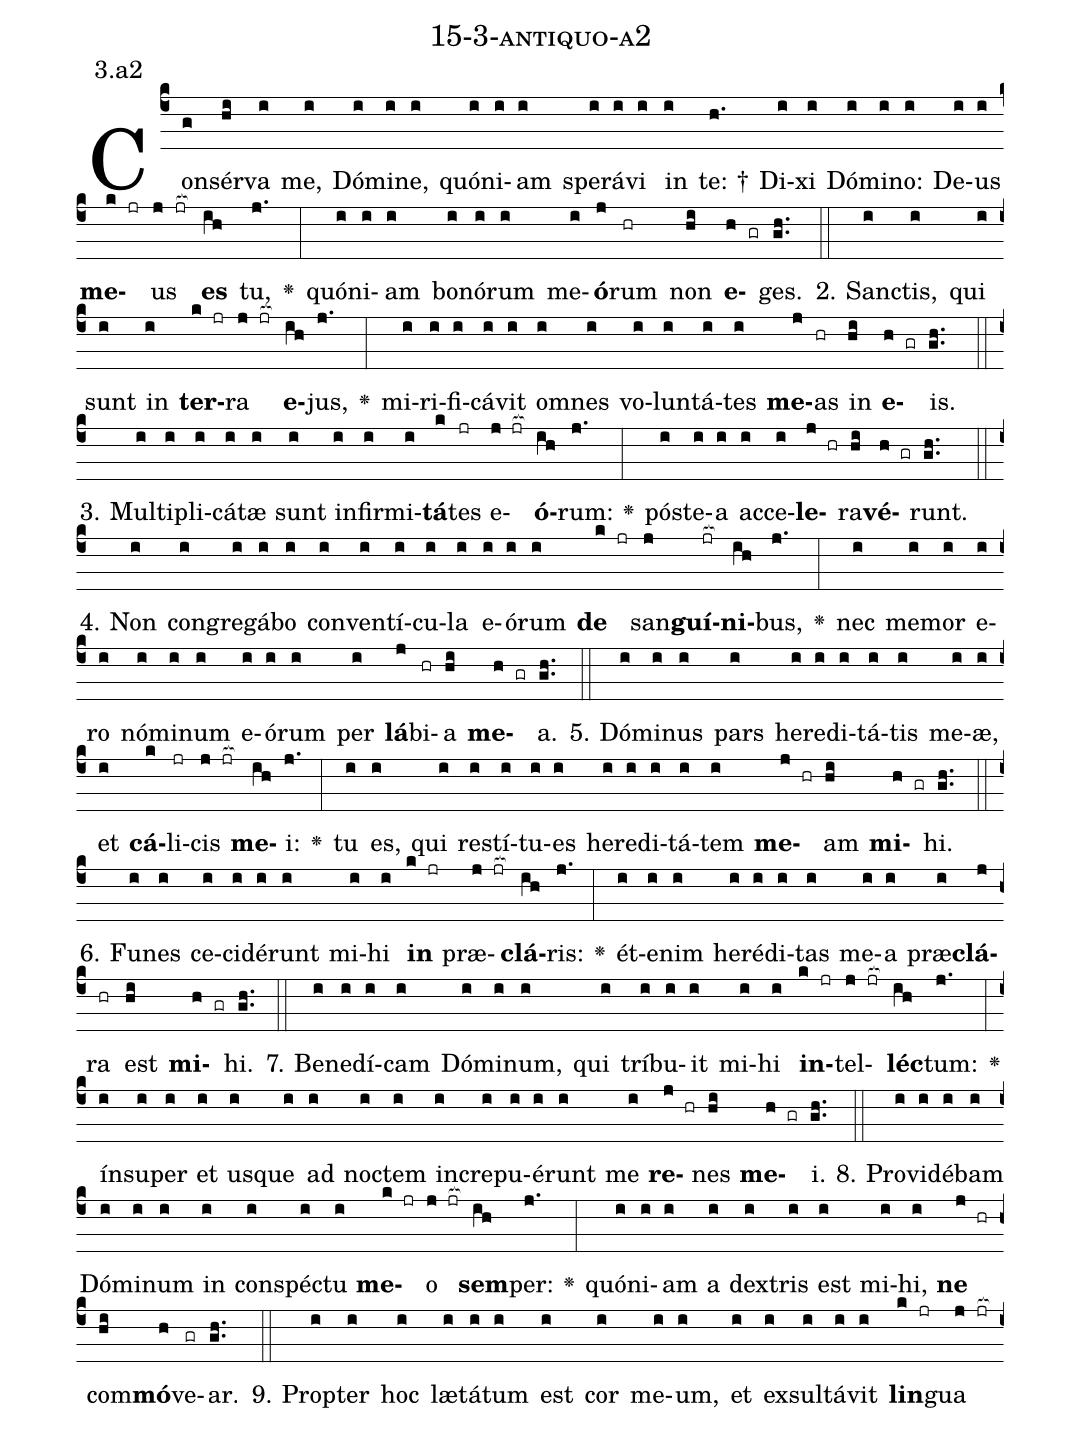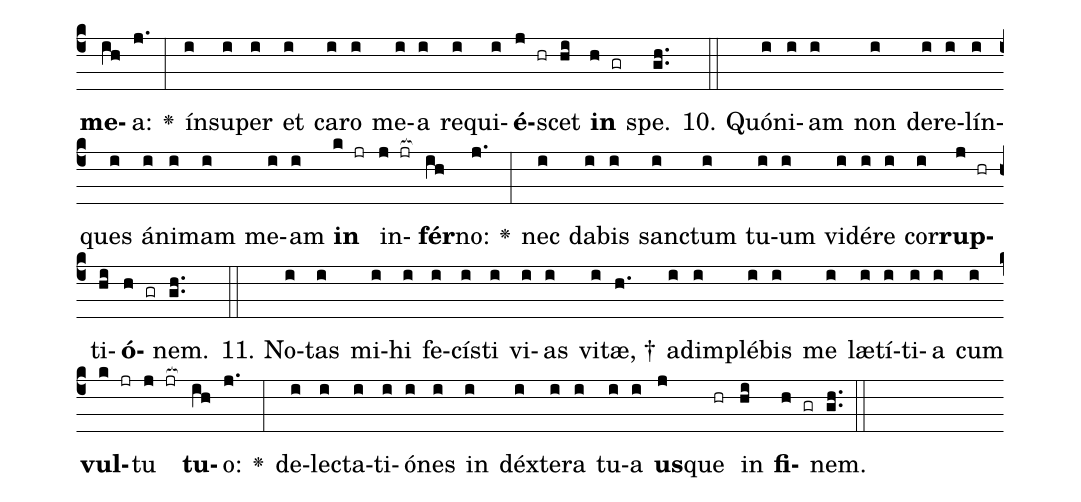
name: 15-3-antiquo-a2;
annotation: 3.a2;
%%
(c4)Con(g)sér(hi)va(i) me,(i) Dó(i)mi(i)ne,(i) quón(i)i(i)am(i) spe(i)rá(i)vi(i) in(i) te: †(h.) Di(i)xi(i) Dó(i)mi(i)no:(i) De(i)us(i) <b>me</b>(k jr)us(j jr[ocb:1{]) <b>es</b>(ih[ocb:0}]) tu,(j.) <v>\greheightstar</v>(:) quón(i)i(i)am(i) bo(i)nó(i)rum(i) me(i)<b>ó</b>(j)rum(hr) non(hi) <b>e</b>(h gr)ges.(gh..) (::)
2. Sanc(i)tis,(i) qui(i) sunt(i) in(i) <b>ter</b>(k jr)ra(j jr[ocb:1{]) <b>e</b>(ih[ocb:0}])jus,(j.) <v>\greheightstar</v>(:) mi(i)ri(i)fi(i)cá(i)vit(i) om(i)nes(i) vo(i)lun(i)tá(i)tes(i) <b>me</b>(j)as(hr) in(hi) <b>e</b>(h gr)is.(gh..) (::)
3. Mul(i)ti(i)pli(i)cá(i)tæ(i) sunt(i) in(i)fir(i)mi(i)<b>tá</b>(k)tes(jr) e(j jr[ocb:1{])<b>ó</b>(ih[ocb:0}])rum:(j.) <v>\greheightstar</v>(:) póst(i)e(i)a(i) ac(i)ce(i)<b>le</b>(j hr)ra(hi)<b>vé</b>(h gr)runt.(gh..) (::)
4. Non(i) con(i)gre(i)gá(i)bo(i) con(i)ven(i)tí(i)cu(i)la(i) e(i)ó(i)rum(i) <b>de</b>(k jr) san(j)<b>guí</b>(jr[ocb:1{])<b>ni</b>(ih[ocb:0}])bus,(j.) <v>\greheightstar</v>(:) nec(i) me(i)mor(i) e(i)ro(i) nó(i)mi(i)num(i) e(i)ó(i)rum(i) per(i) <b>lá</b>(j)bi(hr)a(hi) <b>me</b>(h gr)a.(gh..) (::)
5. Dó(i)mi(i)nus(i) pars(i) he(i)re(i)di(i)tá(i)tis(i) me(i)æ,(i) et(i) <b>cá</b>(k)li(jr)cis(j jr[ocb:1{]) <b>me</b>(ih[ocb:0}])i:(j.) <v>\greheightstar</v>(:) tu(i) es,(i) qui(i) re(i)stí(i)tu(i)es(i) he(i)re(i)di(i)tá(i)tem(i) <b>me</b>(j hr)am(hi) <b>mi</b>(h gr)hi.(gh..) (::)
6. Fu(i)nes(i) ce(i)ci(i)dé(i)runt(i) mi(i)hi(i) <b>in</b>(k jr) præ(j jr[ocb:1{])<b>clá</b>(ih[ocb:0}])ris:(j.) <v>\greheightstar</v>(:) ét(i)e(i)nim(i) he(i)ré(i)di(i)tas(i) me(i)a(i) præ(i)<b>clá</b>(j)ra(hr) est(hi) <b>mi</b>(h gr)hi.(gh..) (::)
7. Be(i)ne(i)dí(i)cam(i) Dó(i)mi(i)num,(i) qui(i) trí(i)bu(i)it(i) mi(i)hi(i) <b>in</b>(k jr)tel(j jr[ocb:1{])<b>léc</b>(ih[ocb:0}])tum:(j.) <v>\greheightstar</v>(:) ín(i)su(i)per(i) et(i) us(i)que(i) ad(i) noc(i)tem(i) in(i)cre(i)pu(i)é(i)runt(i) me(i) <b>re</b>(j hr)nes(hi) <b>me</b>(h gr)i.(gh..) (::)
8. Pro(i)vi(i)dé(i)bam(i) Dó(i)mi(i)num(i) in(i) con(i)spéc(i)tu(i) <b>me</b>(k jr)o(j jr[ocb:1{]) <b>sem</b>(ih[ocb:0}])per:(j.) <v>\greheightstar</v>(:) quón(i)i(i)am(i) a(i) dex(i)tris(i) est(i) mi(i)hi,(i) <b>ne</b>(j hr) com(hi)<b>mó</b>(h)ve(gr)ar.(gh..) (::)
9. Prop(i)ter(i) hoc(i) læ(i)tá(i)tum(i) est(i) cor(i) me(i)um,(i) et(i) ex(i)sul(i)tá(i)vit(i) <b>lin</b>(k jr)gua(j jr[ocb:1{]) <b>me</b>(ih[ocb:0}])a:(j.) <v>\greheightstar</v>(:) ín(i)su(i)per(i) et(i) ca(i)ro(i) me(i)a(i) re(i)qui(i)<b>é</b>(j hr)scet(hi) <b>in</b>(h gr) spe.(gh..) (::)
10. Quón(i)i(i)am(i) non(i) de(i)re(i)lín(i)ques(i) á(i)ni(i)mam(i) me(i)am(i) <b>in</b>(k jr) in(j jr[ocb:1{])<b>fér</b>(ih[ocb:0}])no:(j.) <v>\greheightstar</v>(:) nec(i) da(i)bis(i) sanc(i)tum(i) tu(i)um(i) vi(i)dé(i)re(i) cor(i)<b>rup</b>(j hr)ti(hi)<b>ó</b>(h gr)nem.(gh..) (::)
11. No(i)tas(i) mi(i)hi(i) fe(i)cís(i)ti(i) vi(i)as(i) vi(i)tæ, †(h.) ad(i)im(i)plé(i)bis(i) me(i) læ(i)tí(i)ti(i)a(i) cum(i) <b>vul</b>(k jr)tu(j jr[ocb:1{]) <b>tu</b>(ih[ocb:0}])o:(j.) <v>\greheightstar</v>(:) de(i)lec(i)ta(i)ti(i)ó(i)nes(i) in(i) déx(i)te(i)ra(i) tu(i)a(i) <b>us</b>(j)que(hr) in(hi) <b>fi</b>(h gr)nem.(gh..) (::)
